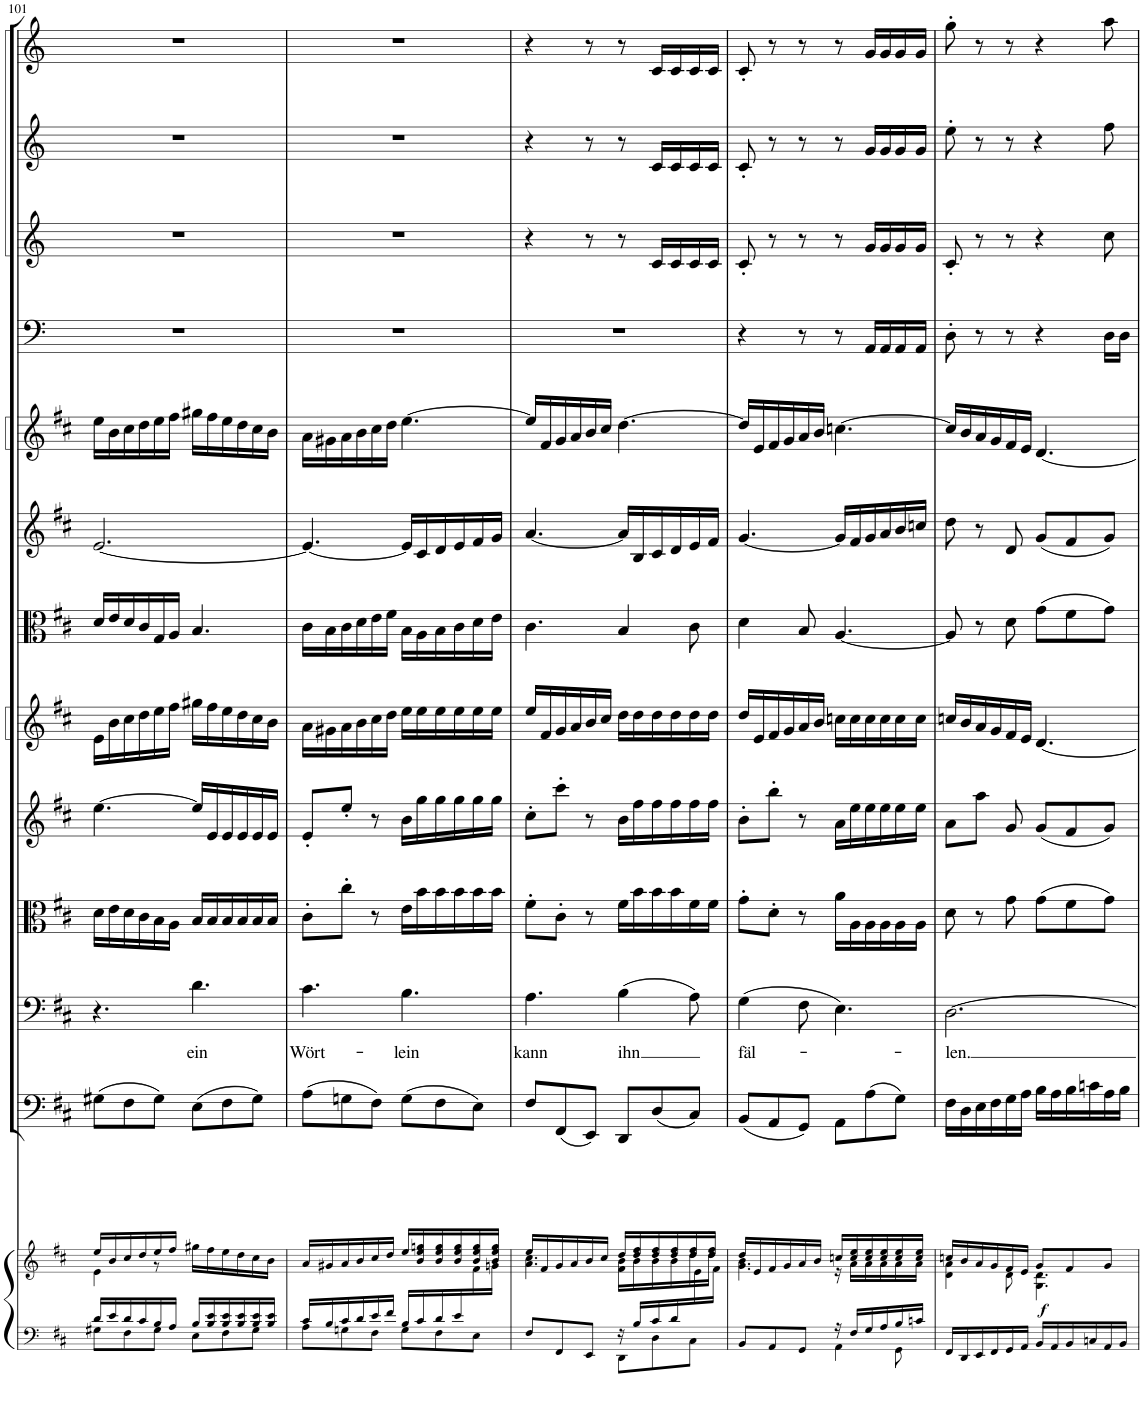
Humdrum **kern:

**kern	**kern	**dynam	**kern	**kern	**text	**kern	**kern	**kern	**kern	**kern	**kern	**kern	**kern	**kern	**kern
*part13	*part13	*part13	*part12	*part11	*part11	*part10	*part9	*part8	*part7	*part6	*part5	*part4	*part3	*part2	*part1
*staff14	*staff13	*staff13/14	*staff12	*staff11	*staff11	*staff10	*staff9	*staff8	*staff7	*staff6	*staff5	*staff4	*staff3	*staff2	*staff1
*I"Piano reduction	*	*	*I"Continuo	*I"Soprano, Alto, Tenore, Basso in unisono	*	*I"Viola	*I"Violino II	*I"Violino I	*I"Taille	*I"Oboe d'amore II	*I"Oboe d'amore I	*I"Timpani	*I"Tromba III (D)	*I"Tromba II (D)	*I"Tromba I (D)
*I'Pno	*	*	*	*	*	*	*	*	*	*I'Ob	*I'Ob	*I'Timp	*	*	*
!!LO:PB:g=z
*clefF4	*clefG2	*	*clefF4	*clefF4	*	*clefC3	*clefG2	*clefG2	*clefC3	*clefG2	*clefG2	*clefF4	*clefG2	*clefG2	*clefG2
*	*	*	*	*	*	*	*	*	*Trd4c7	*	*	*	*Trd-1c-2	*Trd-1c-2	*Trd-1c-2
*k[f#c#]	*k[f#c#]	*	*k[f#c#]	*k[f#c#]	*	*k[f#c#]	*k[f#c#]	*k[f#c#]	*k[f#c#]	*k[f#c#]	*k[f#c#]	*k[]	*k[]	*k[]	*k[]
*M6/8	*M6/8	*	*M6/8	*M6/8	*	*M6/8	*M6/8	*M6/8	*M6/8	*M6/8	*M6/8	*M6/8	*M6/8	*M6/8	*M6/8
=101	=101	=101	=101	=101	=101	=101	=101	=101	=101	=101	=101	=101	=101	=101	=101
*^	*^	*	*	*	*	*	*	*	*	*	*	*	*	*	*
16d/LL	8G#X\L	16ee/LL	4e\	.	(8G#X\L	4.r	.	16d\LL	[4.ee\	16e\LL	16d/LL	[2.e/	16ee\LL	2.r	2.r	2.r	2.r
16e/	.	16b/	.	.	.	.	.	16e\	.	16b\	16e/	.	16b\	.	.	.	.
16d/	8F#\	16cc#/	.	.	8F#\	.	.	16d\	.	16cc#\	16d/	.	16cc#\	.	.	.	.
16c#/	.	16dd/	.	.	.	.	.	16c#\	.	16dd\	16c#/	.	16dd\	.	.	.	.
16B/	8G#\J	16ee/	8r	.	8G#\J)	.	.	16B\	.	16ee\	16G/	.	16ee\	.	.	.	.
16A/JJ	.	16ff#/JJ	.	.	.	.	.	16A\JJ	.	16ff#\JJ	16A/JJ	.	16ff#\JJ	.	.	.	.
!	!	!	!	!	!	!	!LO:LY:b	!	!	!	!	!	!	!	!	!	!
16B/LL	8E\L	16gg#X\LL	4.ryy	.	(8E\L	4.d\	ein	16B/LL	16ee/LL]	16gg#X\LL	4.B/	.	16gg#X\LL	.	.	.	.
16B/ 16e/	.	16ff#\	.	.	.	.	.	16B/	16e/	16ff#\	.	.	16ff#\	.	.	.	.
16B/ 16e/	8F#\	16ee\	.	.	8F#\	.	.	16B/	16e/	16ee\	.	.	16ee\	.	.	.	.
16B/ 16e/	.	16dd\	.	.	.	.	.	16B/	16e/	16dd\	.	.	16dd\	.	.	.	.
16B/ 16e/	8G#\J	16cc#\	.	.	8G#\J)	.	.	16B/	16e/	16cc#\	.	.	16cc#\	.	.	.	.
16B/ 16e/JJ	.	16b\JJ	.	.	.	.	.	16B/JJ	16e/JJ	16b\JJ	.	.	16b\JJ	.	.	.	.
=102	=102	=102	=102	=102	=102	=102	=102	=102	=102	=102	=102	=102	=102	=102	=102	=102	=102
!	!	!	!	!	!	!	!LO:LY:b	!	!	!	!	!	!	!	!	!	!
16c#/LL	8A\L	16a/LL	8ryy	.	(8A\L	4.c#\	Wört-	8c#'\L	8e'/L	16a\LL	16c#\LL	4.e/_	16a\LL	2.r	2.r	2.r	2.r
16B/	.	16g#X/	.	.	.	.	.	.	.	16g#X\	16B\	.	16g#X\	.	.	.	.
*	*	*v	*v	*	*	*	*	*	*	*	*	*	*	*	*	*	*
16c#/	8Gn\	16a/	.	8Gn\	.	.	8cc#'\J	8ee'/J	16a\	16c#\	.	16a\	.	.	.	.
16d/	.	16b/	.	.	.	.	.	.	16b\	16d\	.	16b\	.	.	.	.
16e/	8F#\J	16cc#/	.	8F#\J)	.	.	8r	8r	16cc#\	16e\	.	16cc#\	.	.	.	.
16f#/JJ	.	16dd/JJ	.	.	.	.	.	.	16dd\JJ	16f#\JJ	.	16dd\JJ	.	.	.	.
!	!	!	!	!	!	!LO:LY:b	!	!	!	!	!	!	!	!	!	!
16B/LL	8G\L	16ee/LL	.	(8G\L	4.B\	lein	16e\LL	16b\LL	16ee\LL	16B\LL	16e/LL]	[4.ee\	.	.	.	.
16c#/	.	16b/ 16ee/ 16ggn/	.	.	.	.	16b\	16gg\	16ee\	16A\	16c#/	.	.	.	.	.
16d/	8F#\	16b/ 16ee/ 16gg/	.	8F#\	.	.	16b\	16gg\	16ee\	16B\	16d/	.	.	.	.	.
16e/	.	16b/ 16ee/ 16gg/	.	.	.	.	16b\	16gg\	16ee\	16c#\	16e/	.	.	.	.	.
*	*	*^	*	*	*	*	*	*	*	*	*	*	*	*	*	*
8ryy	8E\J	16b/ 16ee/ 16gg/	16f#\	.	8E\J)	.	.	16b\	16gg\	16ee\	16d\	16f#/	.	.	.	.	.
.	.	16b/ 16ee/ 16gg/JJ	16gn\JJ	.	.	.	.	16b\JJ	16gg\JJ	16ee\JJ	16e\JJ	16g/JJ	.	.	.	.	.
=103	=103	=103	=103	=103	=103	=103	=103	=103	=103	=103	=103	=103	=103	=103	=103	=103	=103
*	*	*	*^	*	*	*	*	*	*	*	*	*	*	*	*	*	*
!	!	!	!	!	!	!	!	!LO:LY:b	!	!	!	!	!	!	!	!	!	!
4.ryy	8F#/L	16ee/LL	4.a\ 4.cc#\	8ryy	.	8F#/L	4.A\	kann	8f#'\L	8cc#'\L	16ee/LL	4.c#\	[4.a/	16ee/LL]	2.r	4r	4r	4r
.	.	16f#/	.	.	.	.	.	.	.	.	16f#/	.	.	16f#/	.	.	.	.
*	*	*	*v	*v	*	*	*	*	*	*	*	*	*	*	*	*	*	*
.	8FF#/	16g/	.	.	(8FF#/	.	.	8c#'\J	8ccc#'\J	16g/	.	.	16g/	.	.	.	.
.	.	16a/	.	.	.	.	.	.	.	16a/	.	.	16a/	.	.	.	.
.	8EE/J	16b/	.	.	8EE/J)	.	.	8r	8r	16b/	.	.	16b/	.	8r	8r	8r
.	.	16cc#/JJ	.	.	.	.	.	.	.	16cc#/JJ	.	.	16cc#/JJ	.	.	.	.
!	!	!	!	!	!	!	!LO:LY:b	!	!	!	!	!	!	!	!	!	!
16r	8DD\L	16dd/LL	16f#\ 16b\LL	.	8DD/L	(4B\	ihn	16f#\LL	16b\LL	16dd\LL	4B/	16a/LL]	[4.dd\	.	8r	8r	8r
16B/LL	.	16dd/ 16ff#/	16b\	.	.	.	.	16b\	16ff#\	16dd\	.	16B/	.	.	.	.	.
16c#/	8D\	16dd/ 16ff#/	16b\	.	(8D/	.	.	16b\	16ff#\	16dd\	.	16c#/	.	.	16c/LL	16c/LL	16c/LL
16d/	.	16dd/ 16ff#/	16b\	.	.	.	.	16b\	16ff#\	16dd\	.	16d/	.	.	16c/	16c/	16c/
*	*	*	*^	*	*	*	*	*	*	*	*	*	*	*	*	*	*
8ryy	8C#\J	16dd/ 16ff#/	16dd\	16e\	.	8C#/J)	8A\)	.	16f#\	16ff#\	16dd\	8c#\	16e/	.	.	16c/	16c/	16c/
.	.	16dd/ 16ff#/JJ	16dd\JJ	16f#\JJ	.	.	.	.	16f#\JJ	16ff#\JJ	16dd\JJ	.	16f#/JJ	.	.	16c/JJ	16c/JJ	16c/JJ
=104	=104	=104	=104	=104	=104	=104	=104	=104	=104	=104	=104	=104	=104	=104	=104	=104	=104	=104
!	!	!	!	!	!	!	!	!LO:LY:b	!	!	!	!	!	!	!	!	!	!
*	*	*	*v	*v	*	*	*	*	*	*	*	*	*	*	*	*	*	*
8BB/L	4.ryy	16dd/LL	4.g\ 4.b\	.	(8BB/L	(4G\	fäl-	8g'\L	8b'\L	16dd/LL	4d\	[4.g/	16dd/LL]	4r	8c'/	8c'/	8c'/
.	.	16e/	.	.	.	.	.	.	.	16e/	.	.	16e/	.	.	.	.
8AA/	.	16f#/	.	.	8AA/	.	.	8d'\J	8bb'\J	16f#/	.	.	16f#/	.	8r	8r	8r
.	.	16g/	.	.	.	.	.	.	.	16g/	.	.	16g/	.	.	.	.
8GG/J	.	16a/	.	.	8GG/J)	8F#\	.	8r	8r	16a/	8B/	.	16a/	8r	8r	8r	8r
.	.	16b/JJ	.	.	.	.	.	.	.	16b/JJ	.	.	16b/JJ	.	.	.	.
16r	4AA\	16ccn/LL	16r	.	8AA\L	4.E\)	.	16a\LL	16a\LL	16ccn\LL	[4.A/	16g/LL]	[4.ccn\	8r	8r	8r	8r
16F#/LL	.	16cc/ 16ee/	16a\LL	.	.	.	.	16A\	16ee\	16cc\	.	16f#/	.	.	.	.	.
16G/	.	16cc/ 16ee/	16a\	.	(8A\	.	.	16A\	16ee\	16cc\	.	16g/	.	16AA/LL	16g/LL	16g/LL	16g/LL
16A/	.	16cc/ 16ee/	16a\	.	.	.	.	16A\	16ee\	16cc\	.	16a/	.	16AA/	16g/	16g/	16g/
16B/	8GG\	16cc/ 16ee/	16a\	.	8G\J)	.	.	16A\	16ee\	16cc\	.	16b/	.	16AA/	16g/	16g/	16g/
16cn/JJ	.	16cc/ 16ee/JJ	16a\JJ	.	.	.	.	16A\JJ	16ee\JJ	16cc\JJ	.	16ccn/JJ	.	16AA/JJ	16g/JJ	16g/JJ	16g/JJ
*v	*v	*	*	*	*	*	*	*	*	*	*	*	*	*	*	*	*
=105	=105	=105	=105	=105	=105	=105	=105	=105	=105	=105	=105	=105	=105	=105	=105	=105
!	!	!	!	!	!	!LO:LY:b	!	!	!	!	!	!	!	!	!	!
16FF#/LL	16ccn/LL	4d\ 4a\	.	16F#\LL	[2.D\	-len.	8d\	8a\L	16ccn/LL	8A/]	8dd\	16cc/LL]	8D'\	8c'/	8ee'\	8gg'\
16DD/	16b/	.	.	16D\	.	.	.	.	16b/	.	.	16b/	.	.	.	.
16EE/	16a/	.	.	16E\	.	.	8r	8aa\J	16a/	8r	8r	16a/	8r	8r	8r	8r
16FF#/	16g/	.	.	16F#\	.	.	.	.	16g/	.	.	16g/	.	.	.	.
16GG/	16f#/	8d\	.	16G\	.	.	8g\	8g/	16f#/	8d\	8d/	16f#/	8r	8r	8r	8r
16AA/JJ	16e/JJ	.	.	16A\JJ	.	.	.	.	16e/JJ	.	.	16e/JJ	.	.	.	.
!	!	!	!LO:DY:b	!	!	!	!	!	!	!	!	!	!	!	!	!
16BB/LL	8g/L	4.G\ 4.d\	f	16B\LL	.	.	(8g\L	(8g/L	[4.d/	(8g\L	(8g/L	[4.d/	4r	4r	4r	4r
16AA/	.	.	.	16A\	.	.	.	.	.	.	.	.	.	.	.	.
16BB/	8f#/	.	.	16B\	.	.	8f#\	8f#/	.	8f#\	8f#/	.	.	.	.	.
16Cn/	.	.	.	16cn\	.	.	.	.	.	.	.	.	.	.	.	.
16AA/	8g/J	.	.	16A\	.	.	8g\J)	8g/J)	.	8g\J)	8g/J)	.	16D\LL	8cc\	8ff\	8aa\
16BB/JJ	.	.	.	16B\JJ	.	.	.	.	.	.	.	.	16D\JJ	.	.	.
*	*v	*v	*	*	*	*	*	*	*	*	*	*	*	*	*	*
=	=	=	=	=	=	=	=	=	=	=	=	=	=	=	=
*-	*-	*-	*-	*-	*-	*-	*-	*-	*-	*-	*-	*-	*-	*-	*-
